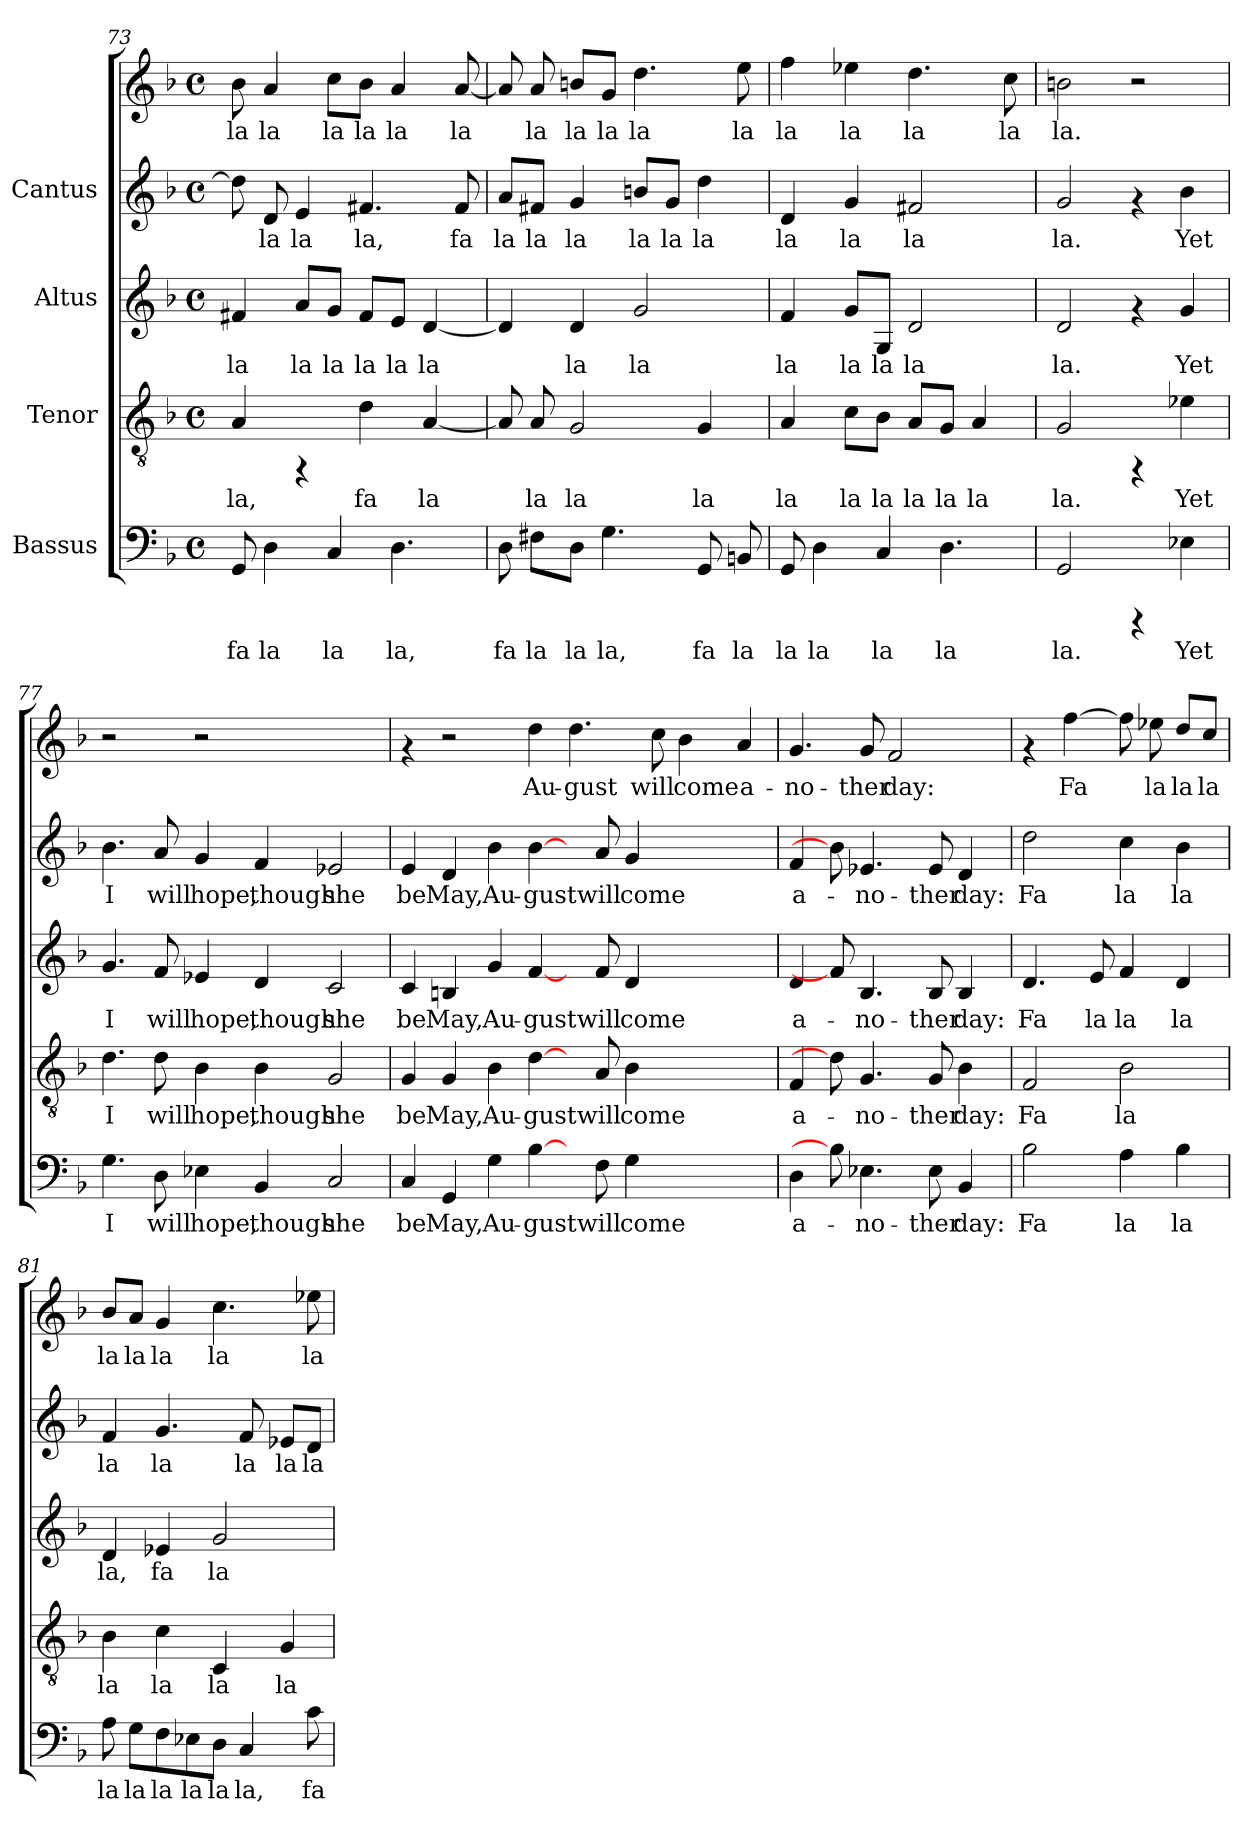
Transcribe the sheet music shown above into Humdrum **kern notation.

**kern	**text	**kern	**text	**kern	**text	**kern	**text	**kern	**text
*part4	*part4	*part3	*part3	*part2	*part2	*part1	*part1	*part1	*part1
*staff5	*staff5	*staff4	*staff4	*staff3	*staff3	*staff2	*staff2	*staff1	*staff1
*I"Bassus	*	*I"Tenor	*	*I"Altus	*	*I"Cantus	*	*	*
*clefF4	*	*clefGv2	*	*clefG2	*	*clefG2	*	*clefG2	*
*k[b-]	*	*k[b-]	*	*k[b-]	*	*k[b-]	*	*k[b-]	*
*F:	*	*F:	*	*F:	*	*F:	*	*F:	*
*M4/4	*	*M4/4	*	*M4/4	*	*M4/4	*	*M4/4	*
*met(c)	*	*met(c)	*	*met(c)	*	*met(c)	*	*met(c)	*
=73	=73	=73	=73	=73	=73	=73	=73	=73	=73
!	!LO:LY:b:cj	!	!LO:LY:b:cj	!	!LO:LY:b:cj	!	!LO:LY:b:cj	!	!LO:LY:b:cj
8GG/	fa	4A/	la,	4f#X/	la	8dd\]	.	8b-\	la
!	!LO:LY:b:cj	!	!	!	!	!	!LO:LY:b:cj	!	!LO:LY:b:cj
4D\	la	.	.	.	.	8d/	la	4a/	la
!	!	!	!	!	!LO:LY:b:cj	!	!LO:LY:b:cj	!	!
.	.	4rFF	.	8a/L	la	4e/	la	.	.
!	!LO:LY:b:cj	!	!	!	!LO:LY:b:cj	!	!	!	!LO:LY:b:cj
4C/	la	.	.	8g/J	la	.	.	8cc\L	la
!	!	!	!LO:LY:b:cj	!	!LO:LY:b:cj	!	!LO:LY:b:cj	!	!LO:LY:b:cj
.	.	4d\	fa	8f#/L	la	4.f#X/	la,	8b-\J	la
!	!LO:LY:b:cj	!	!	!	!LO:LY:b:cj	!	!	!	!LO:LY:b:cj
4.D\	la,	.	.	8e/J	la	.	.	4a/	la
!	!	!	!LO:LY:b:cj	!	!LO:LY:b:cj	!	!	!	!
.	.	[<4A/	la	[<4d/	la	.	.	.	.
!	!	!	!	!	!	!	!LO:LY:b:cj	!	!LO:LY:b:cj
.	.	.	.	.	.	8f#/	fa	[<8a/	la
!!LO:LB:g=z
=74	=74	=74	=74	=74	=74	=74	=74	=74	=74
!	!LO:LY:b:cj	!	!LO:LY:b:cj	!	!LO:LY:b:cj	!	!LO:LY:b:cj	!	!LO:LY:b:cj
8D\	fa	8A/]	.	4d/]	.	8a/L	la	8a/]	.
!	!LO:LY:b:cj	!	!LO:LY:b:cj	!	!	!	!LO:LY:b:cj	!	!LO:LY:b:cj
8F#X\L	la	8A/	la	.	.	8f#X/J	la	8a/	la
!	!LO:LY:b:cj	!	!LO:LY:b:cj	!	!LO:LY:b:cj	!	!LO:LY:b:cj	!	!LO:LY:b:cj
8D\J	la	2G/	la	4d/	la	4g/	la	8bn/L	la
!	!LO:LY:b:cj	!	!	!	!	!	!	!	!LO:LY:b:cj
4.G\	la,	.	.	.	.	.	.	8g/J	la
!	!	!	!	!	!LO:LY:b:cj	!	!LO:LY:b:cj	!	!LO:LY:b:cj
.	.	.	.	2g/	la	8bn/L	la	4.dd\	la
!	!	!	!	!	!	!	!LO:LY:b:cj	!	!
.	.	.	.	.	.	8g/J	la	.	.
!	!LO:LY:b:cj	!	!LO:LY:b:cj	!	!	!	!LO:LY:b:cj	!	!
8GG/	fa	4G/	la	.	.	4dd\	la	.	.
!	!LO:LY:b:cj	!	!	!	!	!	!	!	!LO:LY:b:cj
8BBn/	la	.	.	.	.	.	.	8ee\	la
=75	=75	=75	=75	=75	=75	=75	=75	=75	=75
!	!LO:LY:b:cj	!	!LO:LY:b:cj	!	!LO:LY:b:cj	!	!LO:LY:b:cj	!	!LO:LY:b:cj
8GG/	la	4A/	la	4f/	la	4d/	la	4ff\	la
!	!LO:LY:b:cj	!	!	!	!	!	!	!	!
4D\	la	.	.	.	.	.	.	.	.
!	!	!	!LO:LY:b:cj	!	!LO:LY:b:cj	!	!LO:LY:b:cj	!	!LO:LY:b:cj
.	.	8c\L	la	8g/L	la	4g/	la	4ee-X\	la
!	!LO:LY:b:cj	!	!LO:LY:b:cj	!	!LO:LY:b:cj	!	!	!	!
4C/	la	8B-\J	la	8G/J	la	.	.	.	.
!	!	!	!LO:LY:b:cj	!	!LO:LY:b:cj	!	!LO:LY:b:cj	!	!LO:LY:b:cj
.	.	8A/L	la	2d/	la	2f#X/	la	4.dd\	la
!	!LO:LY:b:cj	!	!LO:LY:b:cj	!	!	!	!	!	!
4.D\	la	8G/J	la	.	.	.	.	.	.
!	!	!	!LO:LY:b:cj	!	!	!	!	!	!
.	.	4A/	la	.	.	.	.	.	.
!	!	!	!	!	!	!	!	!	!LO:LY:b:cj
.	.	.	.	.	.	.	.	8cc\	la
=76	=76	=76	=76	=76	=76	=76	=76	=76	=76
!	!LO:LY:b:cj	!	!LO:LY:b:cj	!	!LO:LY:b:cj	!	!LO:LY:b:cj	!	!LO:LY:b:cj
2GG/	la.	2G/	la.	2d/	la.	2g/	la.	2bn\	la.
4rCCC	.	4rFF	.	4rf	.	4rf	.	2r	.
!	!LO:LY:b:cj	!	!LO:LY:b:cj	!	!LO:LY:b:cj	!	!LO:LY:b:cj	!	!
4E-X\	Yet	4e-X\	Yet	4g/	Yet	4b-\	Yet	.	.
!!LO:PB:g=z
=77	=77	=77	=77	=77	=77	=77	=77	=77	=77
!	!LO:LY:b:cj	!	!LO:LY:b:cj	!	!LO:LY:b:cj	!	!LO:LY:b:cj	!	!
4.G\	I	4.d\	I	4.g/	I	4.b-\	I	2r	.
!	!LO:LY:b:cj	!	!LO:LY:b:cj	!	!LO:LY:b:cj	!	!LO:LY:b:cj	!	!
8D\	will	8d\	will	8f/	will	8a/	will	.	.
!	!LO:LY:b:cj	!	!LO:LY:b:cj	!	!LO:LY:b:cj	!	!LO:LY:b:cj	!	!
4E-X\	hope,	4B-\	hope,	4e-X/	hope,	4g/	hope,	2r	.
!	!LO:LY:b:cj	!	!LO:LY:b:cj	!	!LO:LY:b:cj	!	!LO:LY:b:cj	!	!
4BB-/	though	4B-\	though	4d/	though	4f/	though	.	.
!	!LO:LY:b:cj	!	!LO:LY:b:cj	!	!LO:LY:b:cj	!	!LO:LY:b:cj	!	!
2C/	she	2G/	she	2c/	she	2e-X/	she	2ryy	.
=78	=78	=78	=78	=78	=78	=78	=78	=78	=78
!	!LO:LY:b:cj	!	!LO:LY:b:cj	!	!LO:LY:b:cj	!	!LO:LY:b:cj	!	!
4C/	be	4G/	be	4c/	be	4e/	-be	4rf	.
!	!LO:LY:b:cj	!	!LO:LY:b:cj	!	!LO:LY:b:cj	!	!LO:LY:b:cj	!	!
4GG/	May,	4G/	May,	4Bn/	May,	4d/	May,	2r	.
!	!LO:LY:b:cj	!	!LO:LY:b:cj	!	!LO:LY:b:cj	!	!LO:LY:b:cj	!	!
4G\	Au-	4B-\	Au-	4g/	Au-	4b-\	Au-	.	.
!	!LO:LY:b:cj	!	!LO:LY:b:cj	!	!LO:LY:b:cj	!	!LO:LY:b:cj	!	!LO:LY:b:cj
[4B-\	-gust	[4d\	-gust	[4f/	-gust	[4b-\	-gust	4dd\	Au-
!	!	!	!	!	!	!	!	!	!LO:LY:b:cj
8ryy	.	8ryy	.	8ryy	.	8ryy	.	4.dd\	-gust
!	!LO:LY:b:cj	!	!LO:LY:b:cj	!	!LO:LY:b:cj	!	!LO:LY:b:cj	!	!
8F\	will	8A/	will	8f/	will	8a/	will	.	.
!	!LO:LY:b:cj	!	!LO:LY:b:cj	!	!LO:LY:b:cj	!	!LO:LY:b:cj	!	!
4G\	come	4B-\	come	4d/	come	4g/	come	.	.
!	!	!	!	!	!	!	!	!	!LO:LY:b:cj
.	.	.	.	.	.	.	.	8cc\	will
!	!	!	!	!	!	!	!	!	!LO:LY:b:cj
2ryy	.	2ryy	.	2ryy	.	2ryy	.	4b-\	come
!	!	!	!	!	!	!	!	!	!LO:LY:b:cj
.	.	.	.	.	.	.	.	4a/	a-
=79	=79	=79	=79	=79	=79	=79	=79	=79	=79
!	!LO:LY:b:cj	!	!LO:LY:b:cj	!	!LO:LY:b:cj	!	!LO:LY:b:cj	!	!LO:LY:b:cj
4D\	a-	4F/	a-	4d/	a-	4f/	a-	4.g/	no-
8B-\]	.	8d\]	.	8f/]	.	8b-\]	.	.	.
!	!LO:LY:b:cj	!	!LO:LY:b:cj	!	!LO:LY:b:cj	!	!LO:LY:b:cj	!	!LO:LY:b:cj
4.E-X\	-no-	4.G/	-no-	4.B-/	-no-	4.e-X/	-no-	8g/	-ther
!	!	!	!	!	!	!	!	!	!LO:LY:b:cj
.	.	.	.	.	.	.	.	2f/	day:
!	!LO:LY:b:cj	!	!LO:LY:b:cj	!	!LO:LY:b:cj	!	!LO:LY:b:cj	!	!
8E-\	-ther	8G/	-ther	8B-/	-ther	8e-/	-ther	.	.
!	!LO:LY:b:cj	!	!LO:LY:b:cj	!	!LO:LY:b:cj	!	!LO:LY:b:cj	!	!
4BB-/	day:	4B-\	day:	4B-/	day:	4d/	day:	.	.
.	.	.	.	.	.	.	.	8ryy	.
!!LO:LB:g=z
=80	=80	=80	=80	=80	=80	=80	=80	=80	=80
!	!LO:LY:b:cj	!	!LO:LY:b:cj	!	!LO:LY:b:cj	!	!LO:LY:b:cj	!	!
2B-\	Fa	2F/	Fa	4.d/	Fa	2dd\	Fa	4rf	.
!	!	!	!	!	!	!	!	!	!LO:LY:b:cj
.	.	.	.	.	.	.	.	[>4ff\	Fa
!	!	!	!	!	!LO:LY:b:cj	!	!	!	!
.	.	.	.	8e/	la	.	.	.	.
!	!LO:LY:b:cj	!	!LO:LY:b:cj	!	!LO:LY:b:cj	!	!LO:LY:b:cj	!	!LO:LY:b:cj
4A\	la	2B-\	la	4f/	la	4cc\	la	8ff\]	.
!	!	!	!	!	!	!	!	!	!LO:LY:b:cj
.	.	.	.	.	.	.	.	8ee-X\	la
!	!LO:LY:b:cj	!	!	!	!LO:LY:b:cj	!	!LO:LY:b:cj	!	!LO:LY:b:cj
4B-\	la	.	.	4d/	la	4b-\	la	8dd/L	la
!	!	!	!	!	!	!	!	!	!LO:LY:b:cj
.	.	.	.	.	.	.	.	8cc/J	la
=81	=81	=81	=81	=81	=81	=81	=81	=81	=81
!	!LO:LY:b:cj	!	!LO:LY:b:cj	!	!LO:LY:b:cj	!	!LO:LY:b:cj	!	!LO:LY:b:cj
8A\	la	4B-\	la	4d/	la,	4f/	la	8b-/L	la
!	!LO:LY:b:cj	!	!	!	!	!	!	!	!LO:LY:b:cj
8G\L	la	.	.	.	.	.	.	8a/J	la
!	!LO:LY:b:cj	!	!LO:LY:b:cj	!	!LO:LY:b:cj	!	!LO:LY:b:cj	!	!LO:LY:b:cj
8F\	la	4c\	la	4e-X/	fa	4.g/	la	4g/	la
!	!LO:LY:b:cj	!	!	!	!	!	!	!	!
8E-X\	la	.	.	.	.	.	.	.	.
!	!LO:LY:b:cj	!	!LO:LY:b:cj	!	!LO:LY:b:cj	!	!	!	!LO:LY:b:cj
8D\J	la	4C/	la	2g/	la	.	.	4.cc\	la
!	!LO:LY:b:cj	!	!	!	!	!	!LO:LY:b:cj	!	!
4C/	la,	.	.	.	.	8f/	la	.	.
!	!	!	!LO:LY:b:cj	!	!	!	!LO:LY:b:cj	!	!
.	.	4G/	la	.	.	8e-X/L	la	.	.
!	!LO:LY:b:cj	!	!	!	!	!	!LO:LY:b:cj	!	!LO:LY:b:cj
8c\	fa	.	.	.	.	8d/J	la	8ee-X\	la
=	=	=	=	=	=	=	=	=	=
*-	*-	*-	*-	*-	*-	*-	*-	*-	*-
